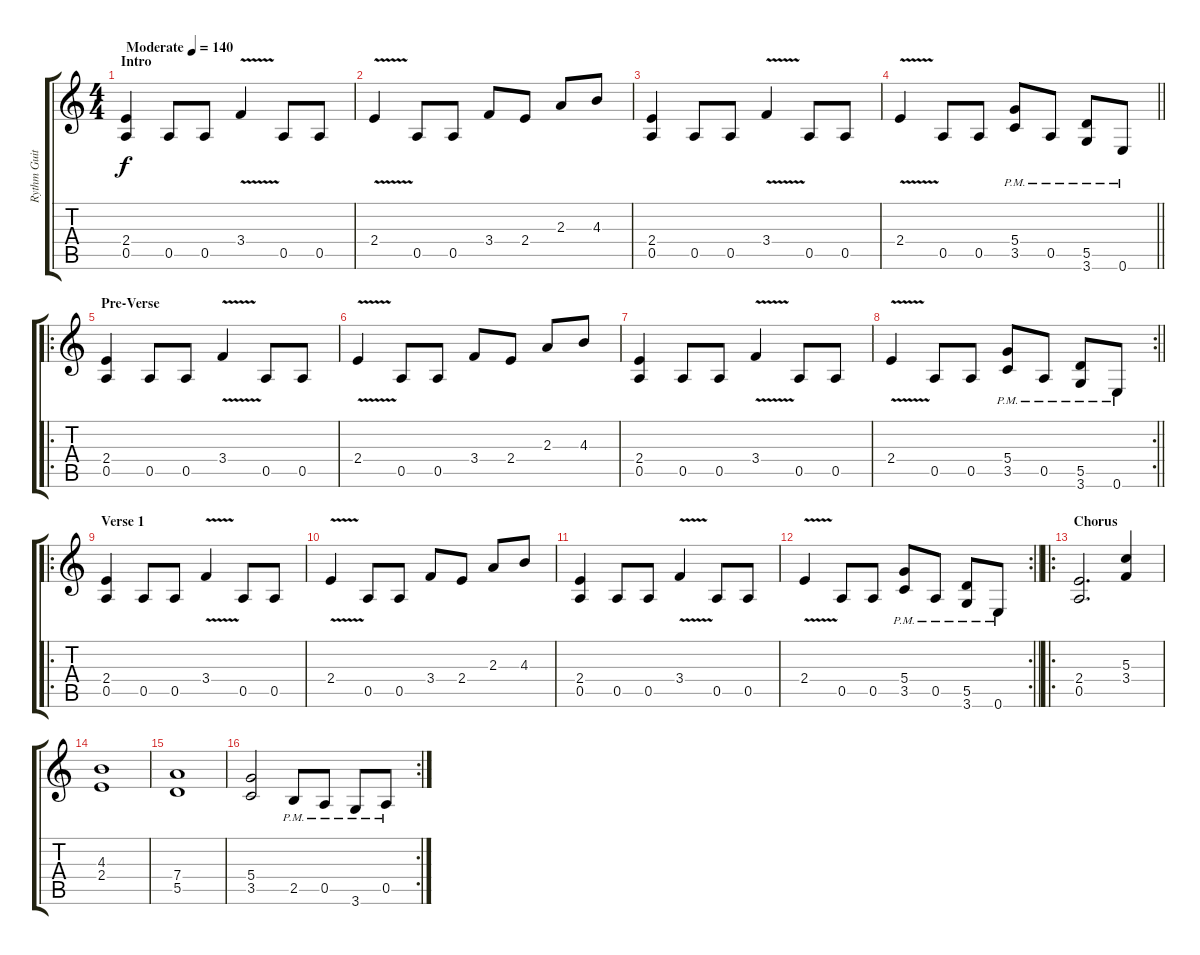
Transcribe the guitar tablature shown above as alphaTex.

\track ("Rythm Guitar" "Rythm Guit") {instrument distortionguitar}
\staff {score tabs}
\tuning (E4 B3 G3 D3 A2 E2) {hide}
\ts (4 4)
\section ("" "Intro")
\tempo (140 "Moderate")
\clef g2
\ks c
(2.4 0.5).4{dy f instrument distortionguitar} 0.5.8 0.5.8 3.4{v}.4 0.5.8 0.5.8 |
2.4{v}.4 0.5.8 0.5.8 3.4.8 2.4.8 2.3.8 4.3.8 |
(2.4 0.5).4 0.5.8 0.5.8 3.4{v}.4 0.5.8 0.5.8 |
\barLineRight lightlight
2.4{v}.4 0.5.8 0.5.8 (5.4{pm} 3.5{pm}).8 0.5{pm}.8 (5.5{pm} 3.6{pm}).8 0.6{pm}.8 |
\ro
\section ("" "Pre-Verse")
(2.4 0.5).4 0.5.8 0.5.8 3.4{v}.4 0.5.8 0.5.8 |
2.4{v}.4 0.5.8 0.5.8 3.4.8 2.4.8 2.3.8 4.3.8 |
(2.4 0.5).4 0.5.8 0.5.8 3.4{v}.4 0.5.8 0.5.8 |
\rc 2
\barLineRight lightlight
2.4{v}.4 0.5.8 0.5.8 (5.4 3.5{pm}).8 0.5{pm}.8 (5.5{pm} 3.6).8 0.6{pm}.8 |
\ro
\section ("" "Verse 1")
(2.4 0.5).4 0.5.8 0.5.8 3.4{v}.4 0.5.8 0.5.8 |
2.4{v}.4 0.5.8 0.5.8 3.4.8 2.4.8 2.3.8 4.3.8 |
(2.4 0.5).4 0.5.8 0.5.8 3.4{v}.4 0.5.8 0.5.8 |
\rc 2
\barLineRight lightlight
2.4{v}.4 0.5.8 0.5.8 (5.4{pm} 3.5{pm}).8 0.5{pm}.8 (5.5{pm} 3.6{pm}).8 0.6{pm}.8 |
\ro
\section ("" "Chorus")
(2.4 0.5).2{d} (5.3 3.4).4 |
(4.3 2.4).1 |
(7.4 5.5).1 |
\rc 2
(5.4 3.5).2 2.5{pm}.8 0.5{pm}.8 3.6{pm}.8 0.5{pm}.8
